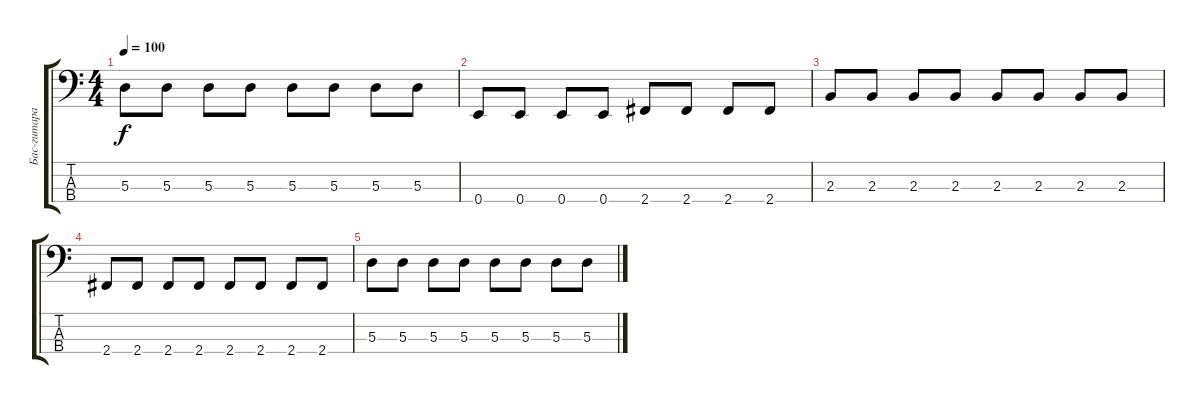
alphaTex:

\track ("Бас-гитара" "Бас-гитара") {instrument electricbasspick}
\staff {score tabs}
\tuning (G2 D2 A1 E1) {hide}
\ts (4 4)
\tempo 100
\clef f4
\ks c
5.3.8{dy f} 5.3.8 5.3.8 5.3.8 5.3.8 5.3.8 5.3.8 5.3.8 |
0.4.8 0.4.8 0.4.8 0.4.8 2.4.8 2.4.8 2.4.8 2.4.8 |
2.3.8 2.3.8 2.3.8 2.3.8 2.3.8 2.3.8 2.3.8 2.3.8 |
2.4.8 2.4.8 2.4.8 2.4.8 2.4.8 2.4.8 2.4.8 2.4.8 |
5.3.8 5.3.8 5.3.8 5.3.8 5.3.8 5.3.8 5.3.8 5.3.8
